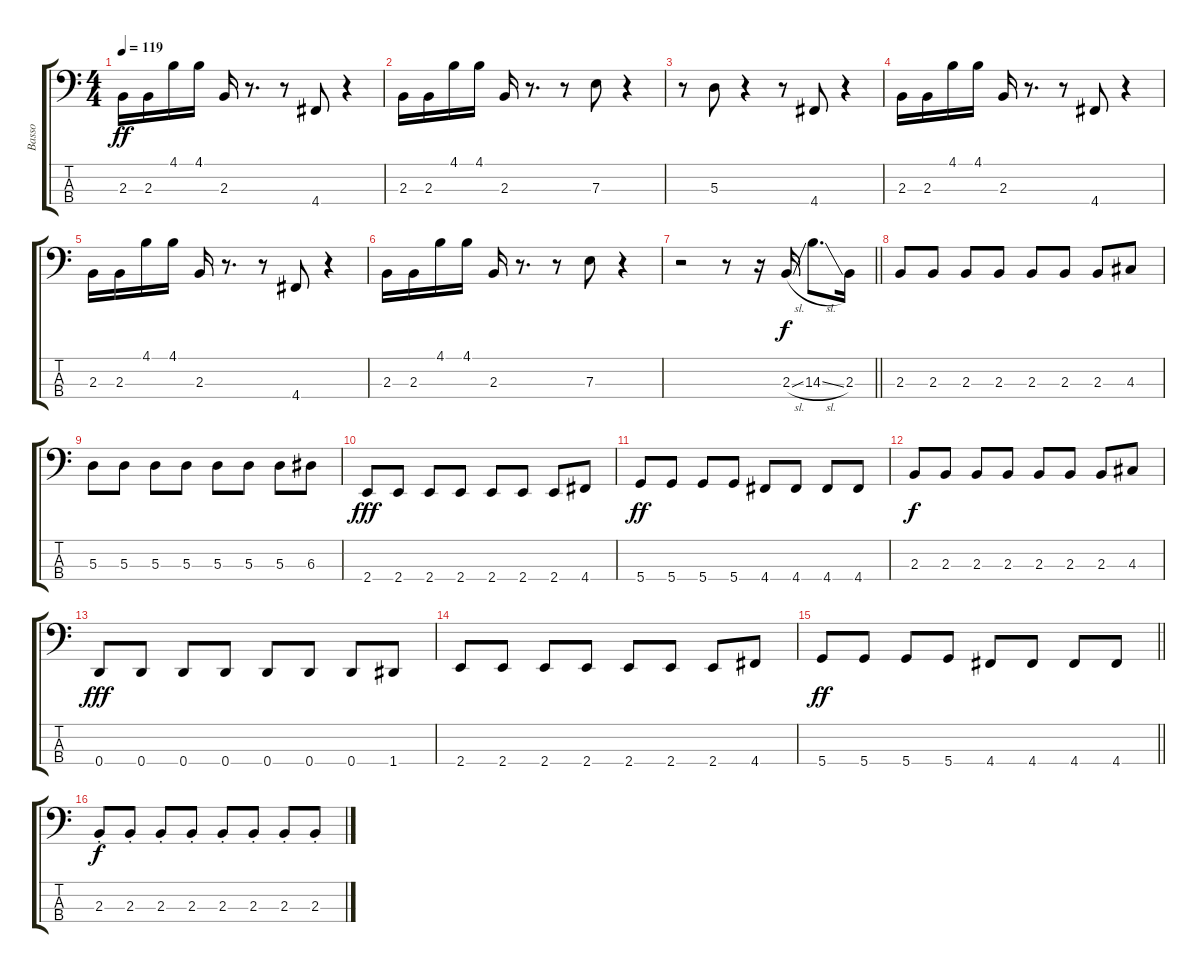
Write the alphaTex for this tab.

\track ("Basso" "Basso") {instrument electricbassfinger}
\staff {score tabs}
\tuning (G2 D2 A1 D1) {hide}
\ts (4 4)
\tempo 119
\clef f4
\ks c
2.3.16{dy ff} 2.3.16 4.1.16 4.1.16 2.3.16 r.8{d} r.8 4.4.8 r.4 |
2.3.16 2.3.16 4.1.16 4.1.16 2.3.16 r.8{d} r.8 7.3.8 r.4 |
r.8 5.3.8 r.4 r.8 4.4.8 r.4 |
2.3.16 2.3.16 4.1.16 4.1.16 2.3.16 r.8{d} r.8 4.4.8 r.4 |
2.3.16 2.3.16 4.1.16 4.1.16 2.3.16 r.8{d} r.8 4.4.8 r.4 |
2.3.16 2.3.16 4.1.16 4.1.16 2.3.16 r.8{d} r.8 7.3.8 r.4 |
\barLineRight lightlight
r.2 r.8 r.16 2.3{sl}.16{dy f} 14.3{sl}.8{d} 2.3.16 |
2.3.8 2.3.8 2.3.8 2.3.8 2.3.8 2.3.8 2.3.8 4.3.8 |
5.3.8 5.3.8 5.3.8 5.3.8 5.3.8 5.3.8 5.3.8 6.3.8 |
2.4.8{dy fff} 2.4.8 2.4.8 2.4.8 2.4.8 2.4.8 2.4.8 4.4.8 |
5.4.8{dy ff} 5.4.8 5.4.8 5.4.8 4.4.8 4.4.8 4.4.8 4.4.8 |
2.3.8{dy f} 2.3.8 2.3.8 2.3.8 2.3.8 2.3.8 2.3.8 4.3.8 |
0.4.8{dy fff} 0.4.8 0.4.8 0.4.8 0.4.8 0.4.8 0.4.8 1.4.8 |
2.4.8 2.4.8 2.4.8 2.4.8 2.4.8 2.4.8 2.4.8 4.4.8 |
\barLineRight lightlight
5.4.8{dy ff} 5.4.8 5.4.8 5.4.8 4.4.8 4.4.8 4.4.8 4.4.8 |
2.3{st}.8{dy f} 2.3{st}.8 2.3{st}.8 2.3{st}.8 2.3{st}.8 2.3{st}.8 2.3{st}.8 2.3{st}.8
